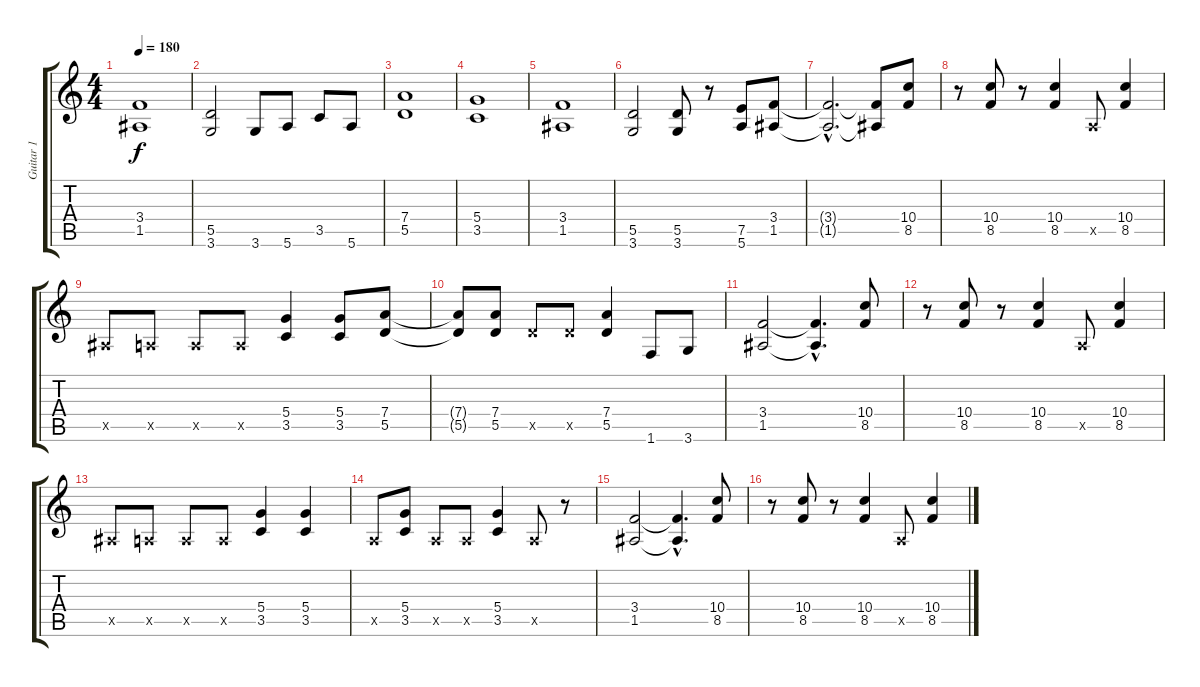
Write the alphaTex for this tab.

\track ("Guitar 1" "Guitar 1") {instrument distortionguitar}
\staff {score tabs}
\tuning (E4 B3 G3 D3 A2 E2) {hide}
\ts (4 4)
\tempo 180
\clef g2
\ks c
(3.4 1.5).1{dy f} |
(5.5 3.6).2 3.6.8 5.6.8 3.5.8 5.6.8 |
(7.4 5.5).1 |
(5.4 3.5).1 |
(3.4 1.5).1 |
(5.5 3.6).2 (5.5 3.6).8 r.8 (7.5 5.6).8 (3.4 1.5).8 |
(3.4{hac t} 1.5{hac t}).2{d} (3.4{t} 1.5{t}).8 (10.4 8.5).8 |
r.8 (10.4 8.5).8 r.8 (10.4 8.5).4 0.5{x}.8 (10.4 8.5).4 |
1.5{x}.8 0.5{x}.8 0.5{x}.8 0.5{x}.8 (5.4 3.5).4 (5.4 3.5).8 (7.4 5.5).8 |
(7.4{t} 5.5{t}).8 (7.4 5.5).8 5.5{x}.8 5.5{x}.8 (7.4 5.5).4 1.6.8 3.6.8 |
(3.4 1.5).2 (3.4{hac t} 1.5{hac t}).4{d} (10.4 8.5).8 |
r.8 (10.4 8.5).8 r.8 (10.4 8.5).4 0.5{x}.8 (10.4 8.5).4 |
1.5{x}.8 0.5{x}.8 0.5{x}.8 0.5{x}.8 (5.4 3.5).4 (5.4 3.5).4 |
0.5{x}.8 (5.4 3.5).8 0.5{x}.8 0.5{x}.8 (5.4 3.5).4 0.5{x}.8 r.8 |
(3.4 1.5).2 (3.4{hac t} 1.5{hac t}).4{d} (10.4 8.5).8 |
r.8 (10.4 8.5).8 r.8 (10.4 8.5).4 0.5{x}.8 (10.4 8.5).4
